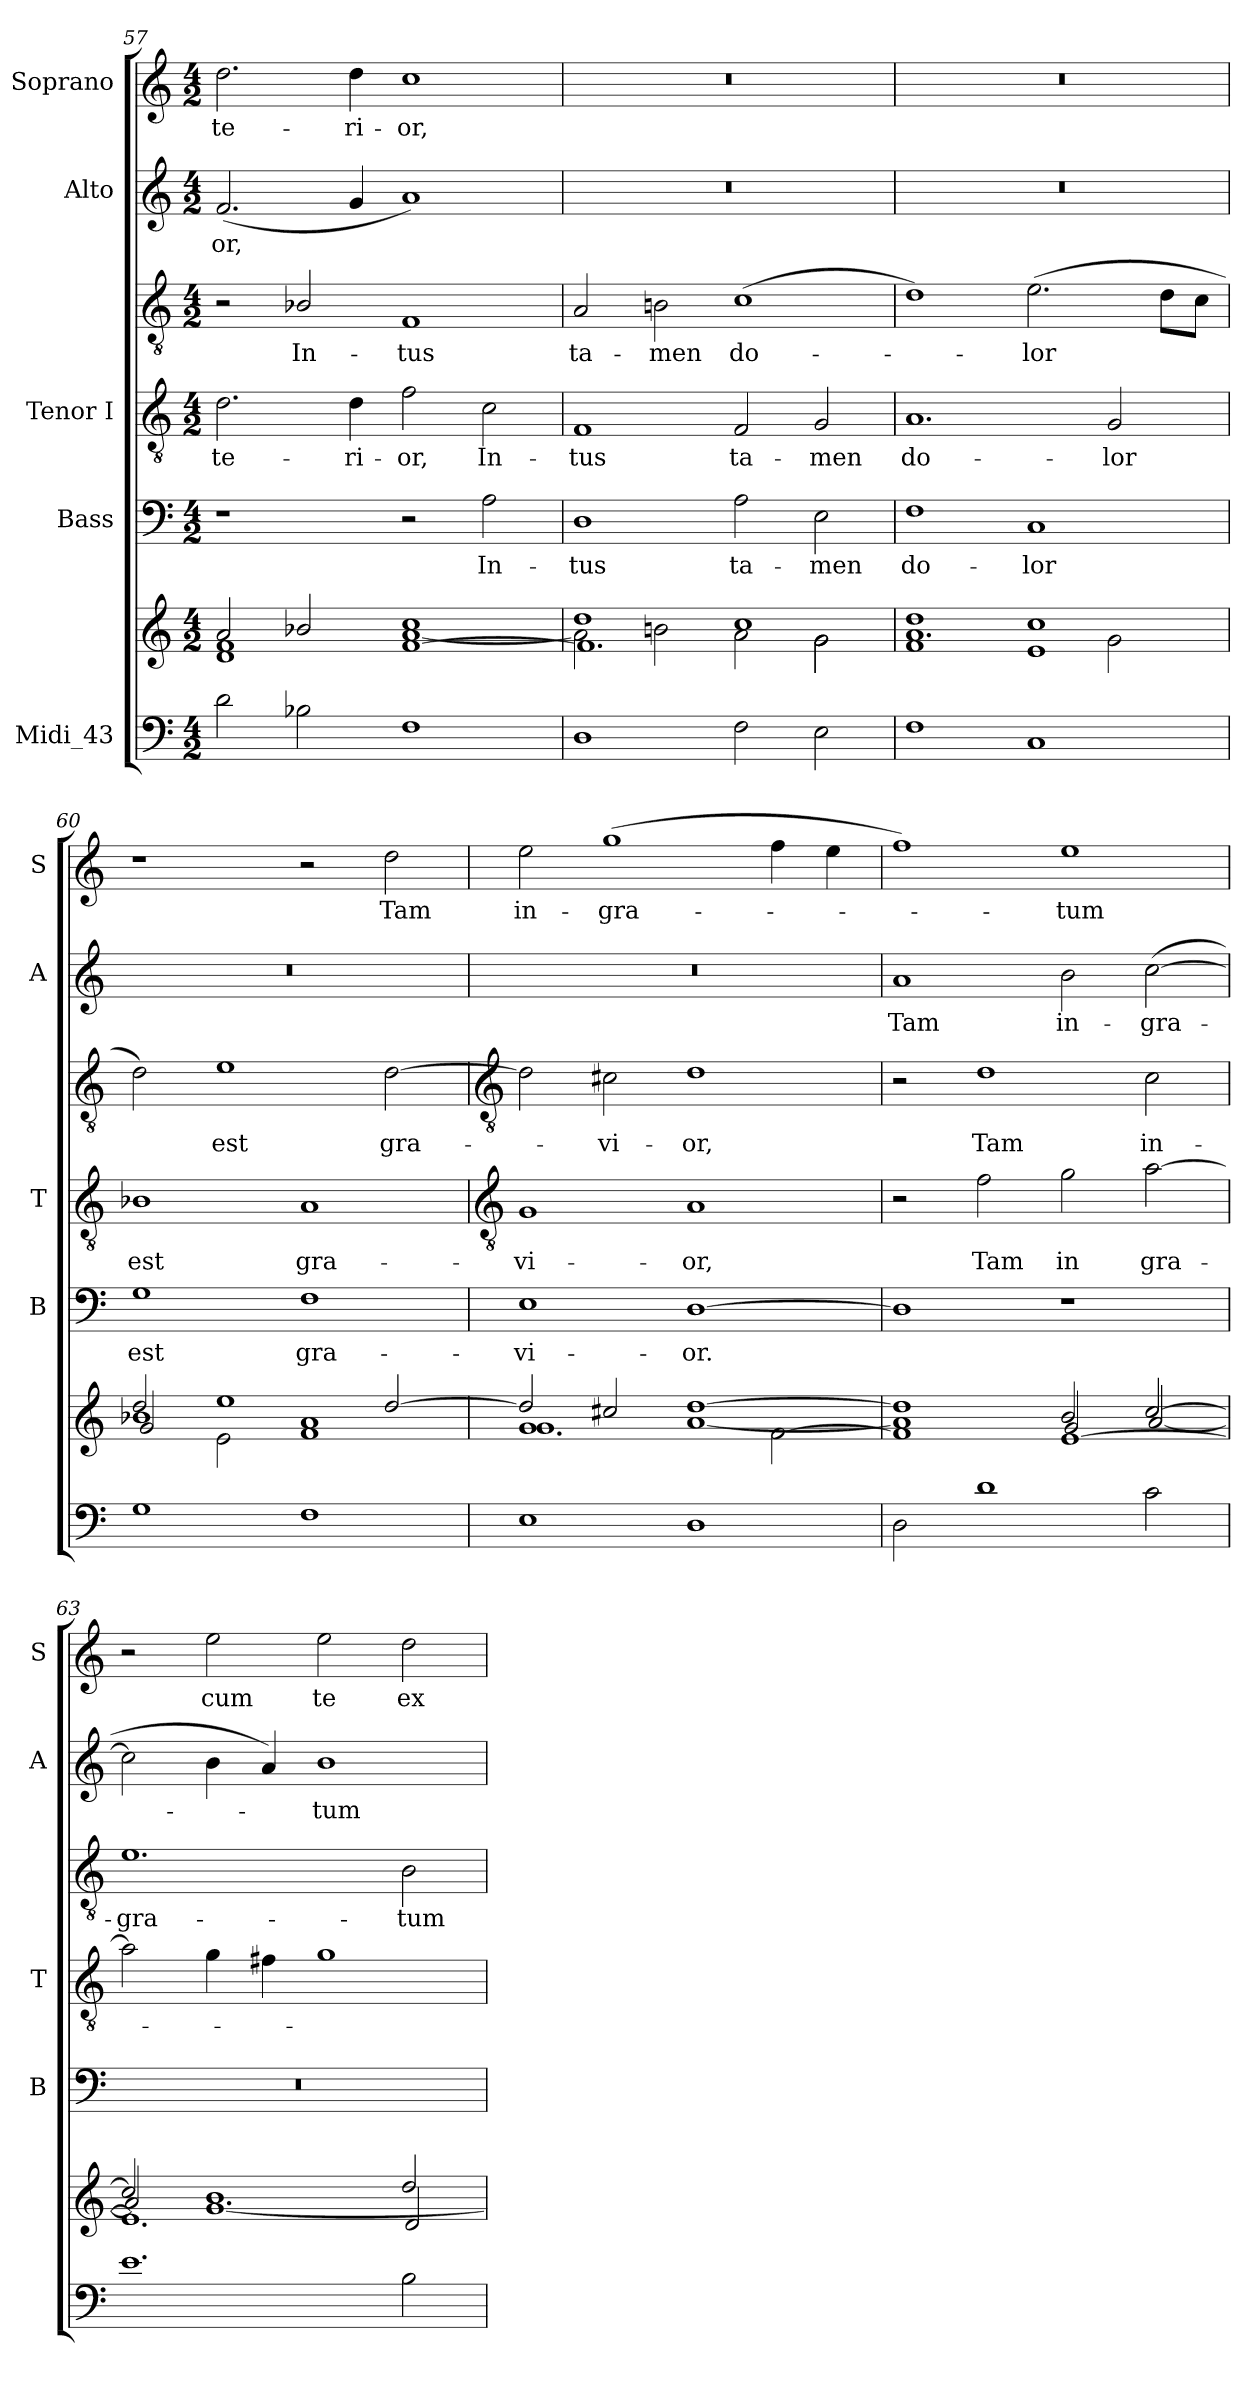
**kern	**kern	**kern	**text	**kern	**text	**kern	**text	**kern	**text	**kern	**text
*part5	*part5	*part4	*part4	*part3	*part3	*part3	*part3	*part2	*part2	*part1	*part1
*staff7	*staff6	*staff5	*staff5	*staff4	*staff4	*staff3	*staff3	*staff2	*staff2	*staff1	*staff1
*I"Midi_43	*	*I"Bass	*	*I"Tenor I	*	*	*	*I"Alto	*	*I"Soprano	*
*	*	*I'B	*	*I'T	*	*	*	*I'A	*	*I'S	*
*clefF4	*clefG2	*clefF4	*	*clefGv2	*	*clefGv2	*	*clefG2	*	*clefG2	*
*k[]	*k[]	*k[]	*	*k[]	*	*k[]	*	*k[]	*	*k[]	*
*C:	*C:	*C:	*	*C:	*	*C:	*	*C:	*	*C:	*
*M4/2	*M4/2	*M4/2	*	*M4/2	*	*M4/2	*	*M4/2	*	*M4/2	*
=57	=57	=57	=57	=57	=57	=57	=57	=57	=57	=57	=57
*	*^	*	*	*	*	*	*	*	*	*	*
*	*	*^	*	*	*	*	*	*	*	*	*	*
!	!	!	!	!	!	!	!LO:LY:b	!	!	!	!LO:LY:b	!	!LO:LY:b
2d	2a/	1f\	1d\	1r	.	2.d	te-	2r	.	(<2.f	-or,	2.dd	-te-
!	!	!	!	!	!	!	!	!	!LO:LY:b	!	!	!	!
2B-X	2b-X/	.	.	.	.	.	.	2B-X/	-In-	.	.	.	.
!	!	!	!	!	!	!	!LO:LY:b	!	!	!	!	!	!LO:LY:b
.	.	.	.	.	.	4d	-ri-	.	.	4g	.	4dd	-ri-
!	!	!	!	!	!	!	!LO:LY:b	!	!LO:LY:b	!	!	!	!LO:LY:b
1F	1cc/	[1a\	[1f\	2r	.	2f	-or,	1F	-tus	1a)	.	1cc	-or,
!	!	!	!	!	!LO:LY:b	!	!LO:LY:b	!	!	!	!	!	!
.	.	.	.	2A	In-	2c	In-	.	.	.	.	.	.
=58	=58	=58	=58	=58	=58	=58	=58	=58	=58	=58	=58	=58	=58
!	!	!	!	!	!LO:LY:b	!	!LO:LY:b	!	!LO:LY:b	!	!	!	!
1D	1dd/	2a\]	1.f\]	1D	-tus	1F	tus	2A	-ta-	0r	.	0r	.
!	!	!	!	!	!	!	!	!	!LO:LY:b	!	!	!	!
.	.	2bn\	.	.	.	.	.	2Bn	-men	.	.	.	.
!	!	!	!	!	!LO:LY:b	!	!LO:LY:b	!	!LO:LY:b	!	!	!	!
2F	1cc/	2a\	.	2A	ta-	2F	ta-	(>1c	do-	.	.	.	.
!	!	!	!	!	!LO:LY:b	!	!LO:LY:b	!	!	!	!	!	!
2E	.	2g\	2g\	2E	-men	2G	-men	.	.	.	.	.	.
=59	=59	=59	=59	=59	=59	=59	=59	=59	=59	=59	=59	=59	=59
!	!	!	!	!	!LO:LY:b	!	!LO:LY:b	!	!	!	!	!	!
1F	1dd/	1.a\	1f\	1F	do-	1.A	do-	1d)	.	0r	.	0r	.
!	!	!	!	!	!LO:LY:b	!	!	!	!LO:LY:b	!	!	!	!
1C	1cc/	.	1e\	1C	-lor	.	.	(>2.e	lor	.	.	.	.
!	!	!	!	!	!	!	!LO:LY:b	!	!	!	!	!	!
.	.	2g\	.	.	.	2G	-lor	.	.	.	.	.	.
.	.	.	.	.	.	.	.	8dL	.	.	.	.	.
.	.	.	.	.	.	.	.	8cJ	.	.	.	.	.
=60	=60	=60	=60	=60	=60	=60	=60	=60	=60	=60	=60	=60	=60
!	!	!	!	!	!LO:LY:b	!	!LO:LY:b	!	!	!	!	!	!
1G	2dd/	1b-X\	2g/	1G	est	1B-X	est	2d)	.	0r	.	1r	.
!	!	!	!	!	!	!	!	!	!LO:LY:b	!	!	!	!
.	1ee/	.	2e\	.	.	.	.	1e	est	.	.	.	.
!	!	!	!	!	!LO:LY:b	!	!LO:LY:b	!	!	!	!	!	!
1F	.	1a\	1f\	1F	gra-	1A	gra-	.	.	.	.	2r	.
!	!	!	!	!	!	!	!	!	!LO:LY:b	!	!	!	!LO:LY:b
.	[2dd/	.	.	.	.	.	.	[2d	gra-	.	.	2dd	Tam
!!LO:LB:g=z
=61	=61	=61	=61	=61	=61	=61	=61	=61	=61	=61	=61	=61	=61
*	*	*	*	*	*	*clefGv2	*	*clefGv2	*	*	*	*	*
!	!	!	!	!	!LO:LY:b	!	!LO:LY:b	!	!	!	!	!	!LO:LY:b
1E	2dd/]	1g/	1.g\	1E	-vi-	1G	vi-	2d]	.	0r	.	2ee	in-
!	!	!	!	!	!	!	!	!	!LO:LY:b	!	!	!	!LO:LY:b
.	2cc#X/	.	.	.	.	.	.	2c#X	-vi-	.	.	(>1gg	-gra-
!	!	!	!	!	!LO:LY:b	!	!LO:LY:b	!	!LO:LY:b	!	!	!	!
1D	[1dd/	[1a/	.	[1D	-or.	1A	-or,	1d	-or,	.	.	.	.
.	.	.	[2f\	.	.	.	.	.	.	.	.	4ff	.
.	.	.	.	.	.	.	.	.	.	.	.	4ee	.
=62	=62	=62	=62	=62	=62	=62	=62	=62	=62	=62	=62	=62	=62
!	!	!	!	!	!	!	!	!	!	!	!LO:LY:b	!	!
2D	1dd/]	1a/]	1f\]	1D]	.	2r	.	2r	.	1a	Tam	1ff)	.
!	!	!	!	!	!	!	!LO:LY:b	!	!LO:LY:b	!	!	!	!
1d	.	.	.	.	.	2f	-Tam	1d	Tam	.	.	.	.
!	!	!	!	!	!	!	!LO:LY:b	!	!	!	!LO:LY:b	!	!LO:LY:b
.	2b/	2g/	[1e\	1r	.	2g	in	.	.	2b	in-	1ee	tum
!	!	!	!	!	!	!	!LO:LY:b	!	!LO:LY:b	!	!LO:LY:b	!	!
2c	[2cc/	[2a/	.	.	.	[2a	gra-	2c	in-	(>[2cc	-gra-	.	.
=63	=63	=63	=63	=63	=63	=63	=63	=63	=63	=63	=63	=63	=63
!	!	!	!	!	!	!	!	!	!LO:LY:b	!	!	!	!
1.e	2cc/]	2a/]	1.e\]	0r	.	2a]	.	1.e	gra-	2cc]	.	2r	.
!	!	!	!	!	!	!	!	!	!	!	!	!	!LO:LY:b
.	1b/	[1.g/	.	.	.	4g	.	.	.	4b\	.	2ee	cum
.	.	.	.	.	.	4f#X	.	.	.	4a)	.	.	.
!	!	!	!	!	!	!	!	!	!	!	!LO:LY:b	!	!LO:LY:b
.	.	.	.	.	.	1g	.	.	.	1b	tum	2ee	te
!	!	!	!	!	!	!	!	!	!LO:LY:b	!	!	!	!LO:LY:b
2B	2dd/	.	2d/	.	.	.	.	2B	-tum	.	.	2dd	ex-
*	*v	*v	*v	*	*	*	*	*	*	*	*	*	*
=	=	=	=	=	=	=	=	=	=	=	=
*-	*-	*-	*-	*-	*-	*-	*-	*-	*-	*-	*-
